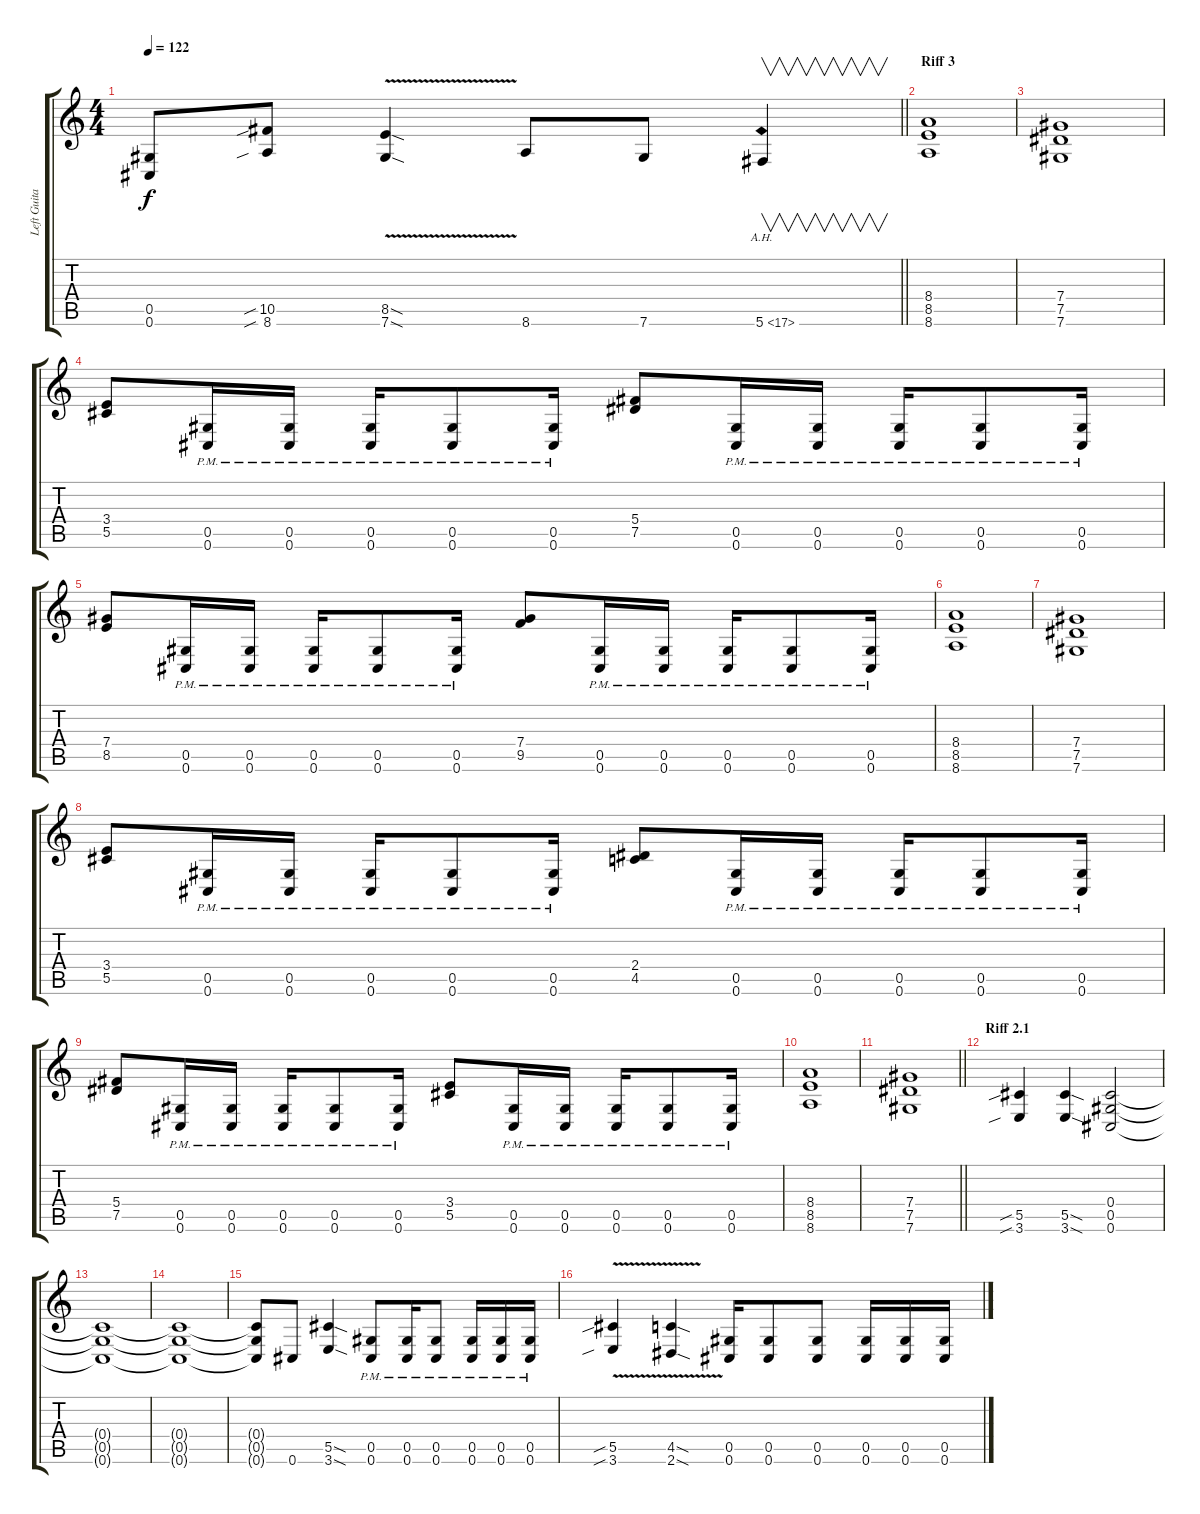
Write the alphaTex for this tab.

\track ("Left Guitar" "Left Guita") {instrument distortionguitar}
\staff {score tabs}
\tuning (Eb4 Bb3 Gb3 Db3 Ab2 Db2) {hide}
\ts (4 4)
\tempo 122
\clef g2
\barLineRight lightlight
\ks c
(0.5 0.6).8{dy f} (10.5{sib} 8.6{sib}).8 (8.5{v sod} 7.6{v sod}).4 8.6.8 7.6.8 5.6{ah 12}.4{v} |
\section ("" "Riff 3")
(8.4 8.5 8.6).1 |
(7.4 7.5 7.6).1 |
(3.4 5.5).8 (0.5{pm} 0.6{pm}).16 (0.5{pm} 0.6{pm}).16 (0.5{pm} 0.6{pm}).16 (0.5{pm} 0.6{pm}).8 (0.5{pm} 0.6{pm}).16 (5.4 7.5).8 (0.5{pm} 0.6{pm}).16 (0.5{pm} 0.6{pm}).16 (0.5{pm} 0.6{pm}).16 (0.5{pm} 0.6{pm}).8 (0.5{pm} 0.6{pm}).16 |
(7.4 8.5).8 (0.5{pm} 0.6{pm}).16 (0.5{pm} 0.6{pm}).16 (0.5{pm} 0.6{pm}).16 (0.5{pm} 0.6{pm}).8 (0.5{pm} 0.6{pm}).16 (7.4 9.5).8 (0.5{pm} 0.6{pm}).16 (0.5{pm} 0.6{pm}).16 (0.5{pm} 0.6{pm}).16 (0.5{pm} 0.6{pm}).8 (0.5{pm} 0.6{pm}).16 |
(8.4 8.5 8.6).1 |
(7.4 7.5 7.6).1 |
(3.4 5.5).8 (0.5{pm} 0.6{pm}).16 (0.5{pm} 0.6{pm}).16 (0.5{pm} 0.6{pm}).16 (0.5{pm} 0.6{pm}).8 (0.5{pm} 0.6{pm}).16 (2.4 4.5).8 (0.5{pm} 0.6{pm}).16 (0.5{pm} 0.6{pm}).16 (0.5{pm} 0.6{pm}).16 (0.5{pm} 0.6{pm}).8 (0.5{pm} 0.6{pm}).16 |
(5.4 7.5).8 (0.5{pm} 0.6{pm}).16 (0.5{pm} 0.6{pm}).16 (0.5{pm} 0.6{pm}).16 (0.5{pm} 0.6{pm}).8 (0.5{pm} 0.6{pm}).16 (3.4 5.5).8 (0.5{pm} 0.6{pm}).16 (0.5{pm} 0.6{pm}).16 (0.5{pm} 0.6{pm}).16 (0.5{pm} 0.6{pm}).8 (0.5{pm} 0.6{pm}).16 |
(8.4 8.5 8.6).1 |
\barLineRight lightlight
(7.4 7.5 7.6).1 |
\section ("" "Riff 2.1")
(5.5{sib} 3.6{sib}).4 (5.5{sod} 3.6{sod}).4 (0.4 0.5 0.6).2 |
(0.4{t} 0.5{t} 0.6{t}).1 |
(0.4{t} 0.5{t} 0.6{t}).1 |
(0.4{t} 0.5{t} 0.6{t}).8 0.6.8 (5.5{sod} 3.6{sod}).4 (0.5{pm} 0.6{pm}).8 (0.5{pm} 0.6{pm}).16 (0.5{pm} 0.6{pm}).8 (0.5{pm} 0.6{pm}).16 (0.5{pm} 0.6{pm}).16 (0.5{pm} 0.6{pm}).16 |
(5.5{v sib} 3.6{v sib}).4 (4.5{v sod} 2.6{v sod}).4 (0.5 0.6).16 (0.5 0.6).8 (0.5 0.6).8 (0.5 0.6).16 (0.5 0.6).16 (0.5 0.6).16
